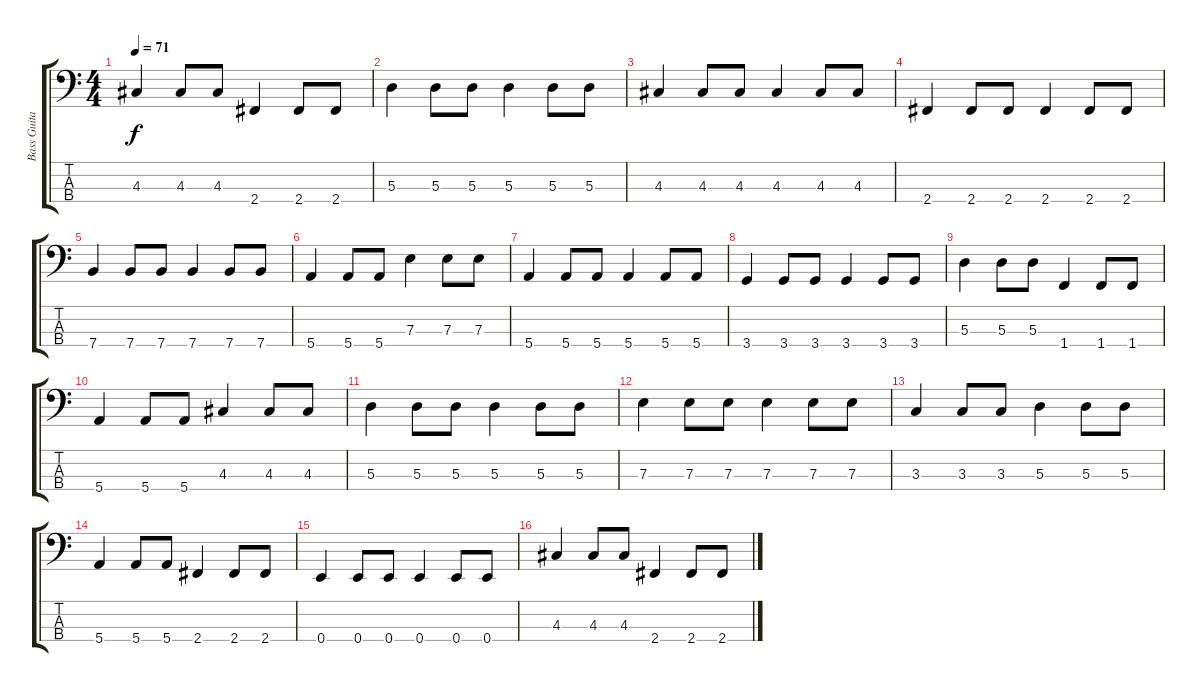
\track ("Bass Guitar" "Bass Guita") {instrument electricbassfinger}
\staff {score tabs}
\tuning (G2 D2 A1 E1) {hide}
\ts (4 4)
\tempo 71
\clef f4
\ks c
4.3.4{dy f} 4.3.8 4.3.8 2.4.4 2.4.8 2.4.8 |
5.3.4 5.3.8 5.3.8 5.3.4 5.3.8 5.3.8 |
4.3.4 4.3.8 4.3.8 4.3.4 4.3.8 4.3.8 |
2.4.4 2.4.8 2.4.8 2.4.4 2.4.8 2.4.8 |
7.4.4 7.4.8 7.4.8 7.4.4 7.4.8 7.4.8 |
5.4.4 5.4.8 5.4.8 7.3.4 7.3.8 7.3.8 |
5.4.4 5.4.8 5.4.8 5.4.4 5.4.8 5.4.8 |
3.4.4 3.4.8 3.4.8 3.4.4 3.4.8 3.4.8 |
5.3.4 5.3.8 5.3.8 1.4.4 1.4.8 1.4.8 |
5.4.4 5.4.8 5.4.8 4.3.4 4.3.8 4.3.8 |
5.3.4 5.3.8 5.3.8 5.3.4 5.3.8 5.3.8 |
7.3.4 7.3.8 7.3.8 7.3.4 7.3.8 7.3.8 |
3.3.4 3.3.8 3.3.8 5.3.4 5.3.8 5.3.8 |
5.4.4 5.4.8 5.4.8 2.4.4 2.4.8 2.4.8 |
0.4.4 0.4.8 0.4.8 0.4.4 0.4.8 0.4.8 |
4.3.4 4.3.8 4.3.8 2.4.4 2.4.8 2.4.8
